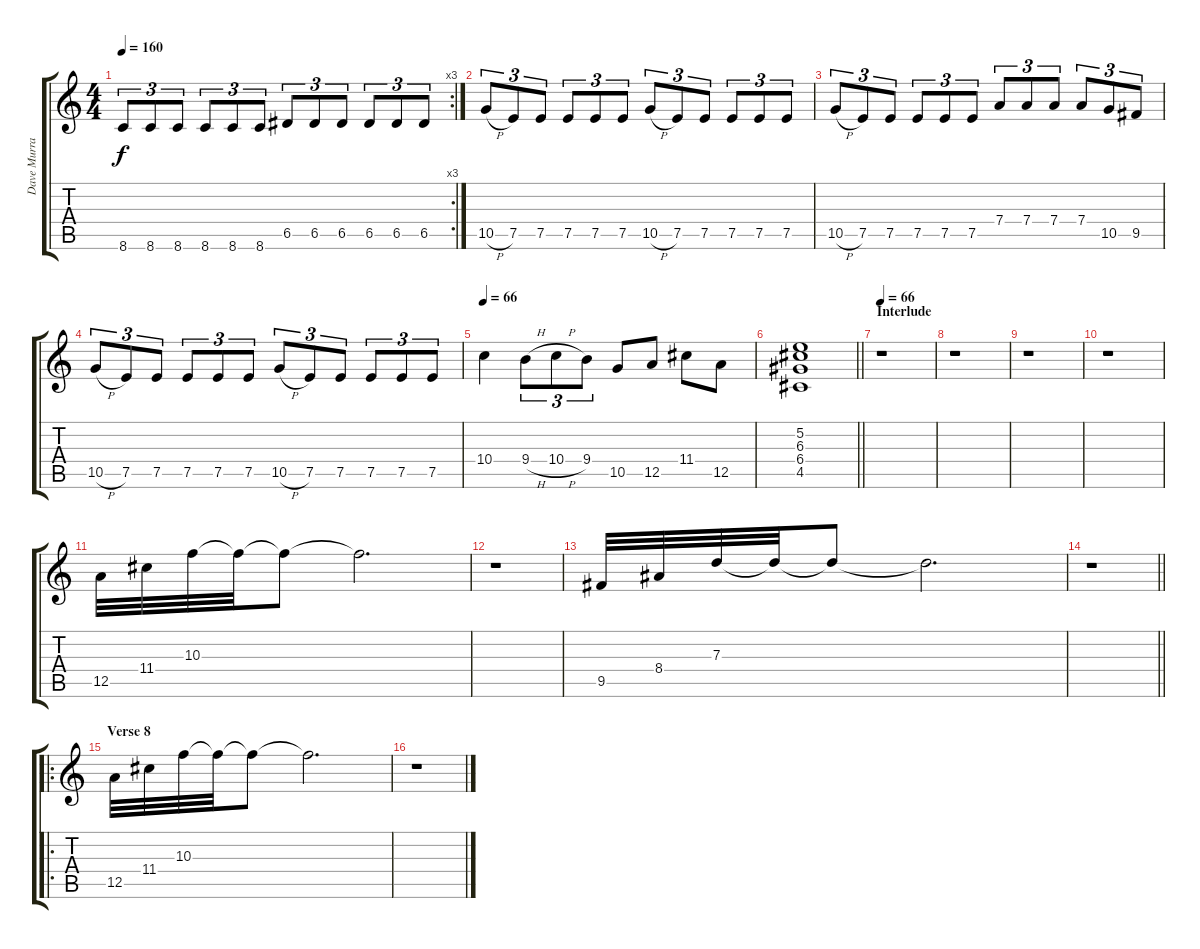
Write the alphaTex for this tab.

\track ("Dave Murray" "Dave Murra") {instrument distortionguitar}
\staff {score tabs}
\tuning (E4 B3 G3 D3 A2 E2) {hide}
\rc 3
\ts (4 4)
\tempo 160
\clef g2
\ks c
8.6.8{tu (3 2) dy f} 8.6.8{tu (3 2)} 8.6.8{tu (3 2)} 8.6.8{tu (3 2)} 8.6.8{tu (3 2)} 8.6.8{tu (3 2)} 6.5.8{tu (3 2)} 6.5.8{tu (3 2)} 6.5.8{tu (3 2)} 6.5.8{tu (3 2)} 6.5.8{tu (3 2)} 6.5.8{tu (3 2)} |
10.5{h}.8{tu (3 2)} 7.5.8{tu (3 2)} 7.5.8{tu (3 2)} 7.5.8{tu (3 2)} 7.5.8{tu (3 2)} 7.5.8{tu (3 2)} 10.5{h}.8{tu (3 2)} 7.5.8{tu (3 2)} 7.5.8{tu (3 2)} 7.5.8{tu (3 2)} 7.5.8{tu (3 2)} 7.5.8{tu (3 2)} |
10.5{h}.8{tu (3 2)} 7.5.8{tu (3 2)} 7.5.8{tu (3 2)} 7.5.8{tu (3 2)} 7.5.8{tu (3 2)} 7.5.8{tu (3 2)} 7.4.8{tu (3 2)} 7.4.8{tu (3 2)} 7.4.8{tu (3 2)} 7.4.8{tu (3 2)} 10.5.8{tu (3 2)} 9.5.8{tu (3 2)} |
10.5{h}.8{tu (3 2)} 7.5.8{tu (3 2)} 7.5.8{tu (3 2)} 7.5.8{tu (3 2)} 7.5.8{tu (3 2)} 7.5.8{tu (3 2)} 10.5{h}.8{tu (3 2)} 7.5.8{tu (3 2)} 7.5.8{tu (3 2)} 7.5.8{tu (3 2)} 7.5.8{tu (3 2)} 7.5.8{tu (3 2)} |
\tempo 66
10.4.4 9.4{h}.8{tu (3 2)} 10.4{h}.8{tu (3 2)} 9.4.8{tu (3 2)} 10.5.8 12.5.8 11.4.8 12.5.8 |
\barLineRight lightlight
(5.2 6.3 6.4 4.5).1 |
\section ("" "Interlude")
\tempo 66
r.1 |
r.1 |
r.1 |
r.1 |
12.5.32 11.4.32 10.3.32 10.3{t}.32 10.3{t}.8 10.3{t}.2{d} |
r.1 |
9.5.32 8.4.32 7.3.32 7.3{t}.32 7.3{t}.8 7.3{t}.2{d} |
\barLineRight lightlight
r.1 |
\ro
\section ("" "Verse 8")
12.5.32 11.4.32 10.3.32 10.3{t}.32 10.3{t}.8 10.3{t}.2{d} |
r.1
